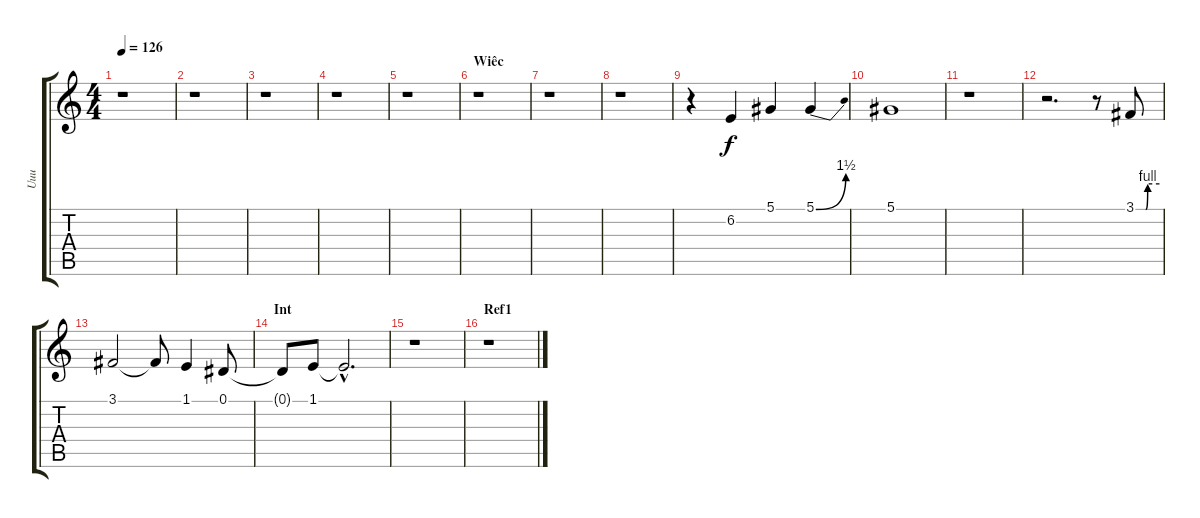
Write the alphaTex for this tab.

\track ("Uuu" "Uuu") {instrument voiceoohs}
\staff {score tabs}
\tuning (Eb4 Bb3 Gb3 Db3 Ab2 Eb2) {hide}
\ts (4 4)
\tempo 126
\clef g2
\ks c
r.1{dy f} |
r.1 |
r.1 |
r.1 |
r.1 |
\section ("" "Wiêc")
r.1 |
r.1 |
r.1 |
r.4 6.2.4 5.1.4 5.1{be (bend 0 0 60 6)}.4 |
5.1.1 |
r.1 |
r.2{d} r.8 3.1{be (custom 0 0 25 0 30 4 60 4)}.8 |
3.1.2 3.1{t}.8 1.1.4 0.1.8 |
\section ("" "Int")
0.1{t}.8 1.1.8 1.1{hac t}.2{d} |
r.1 |
\section ("" "Ref1")
r.1
